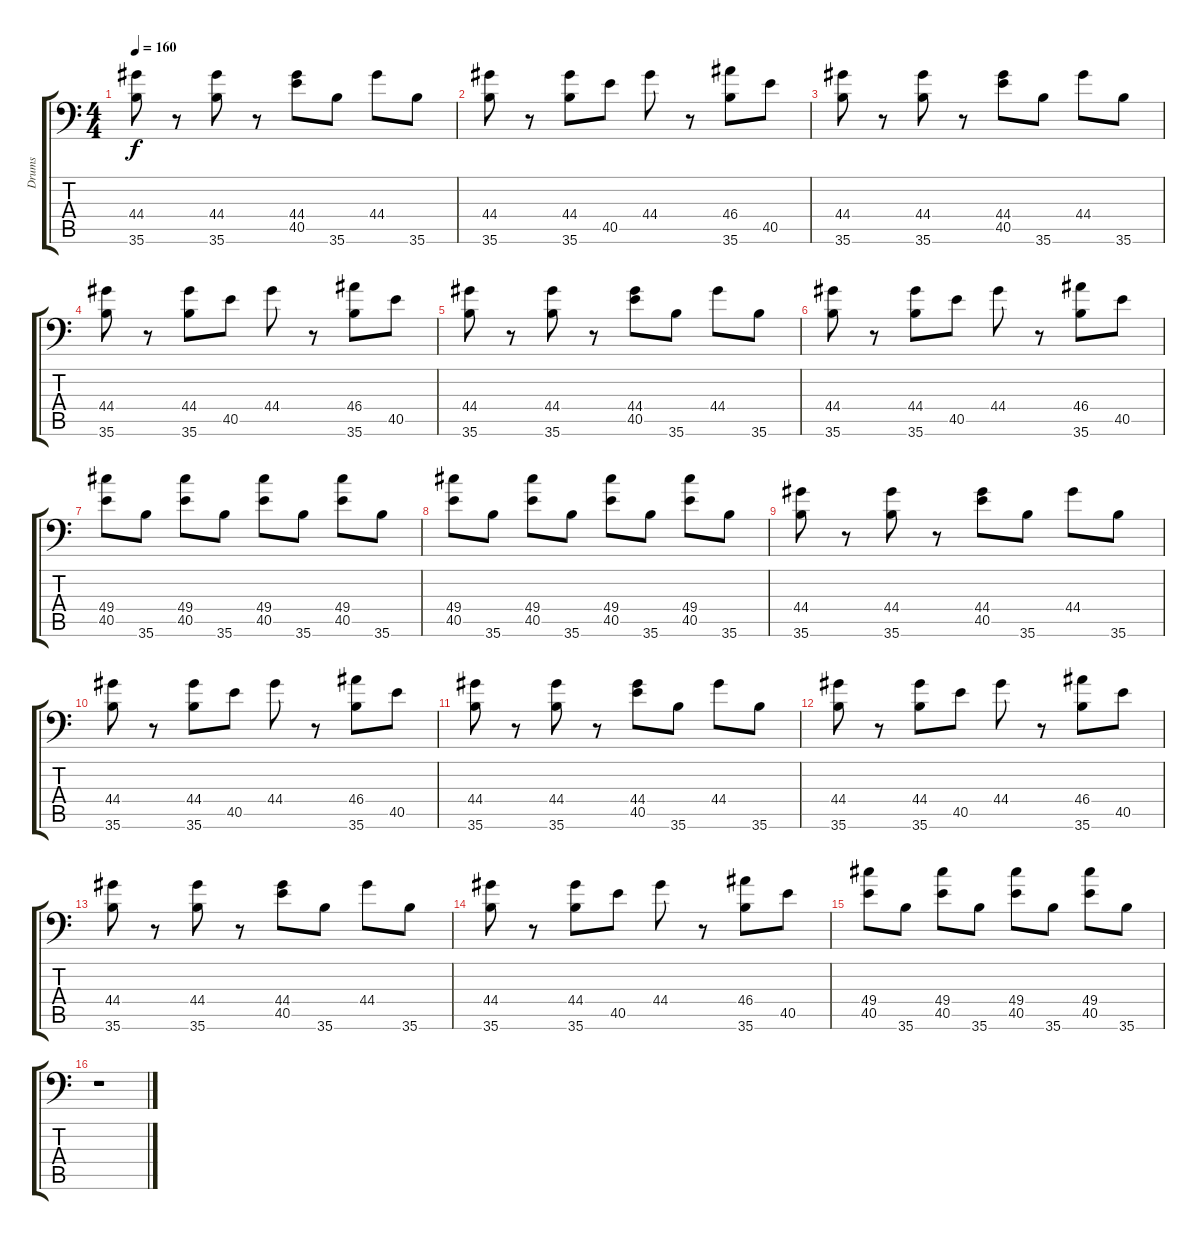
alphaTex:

\track ("Drums" "Drums") {instrument acousticgrandpiano}
\staff {score tabs}
\tuning (C-1 C-1 C-1 C-1 C-1 C-1) {hide}
\ts (4 4)
\tempo 160
\clef f4
\ks c
(44.4 35.6).8{dy f} r.8 (44.4 35.6).8 r.8 (44.4 40.5).8 35.6.8 44.4.8 35.6.8 |
(44.4 35.6).8 r.8 (44.4 35.6).8 40.5.8 44.4.8 r.8 (46.4 35.6).8 40.5.8 |
(44.4 35.6).8 r.8 (44.4 35.6).8 r.8 (44.4 40.5).8 35.6.8 44.4.8 35.6.8 |
(44.4 35.6).8 r.8 (44.4 35.6).8 40.5.8 44.4.8 r.8 (46.4 35.6).8 40.5.8 |
(44.4 35.6).8 r.8 (44.4 35.6).8 r.8 (44.4 40.5).8 35.6.8 44.4.8 35.6.8 |
(44.4 35.6).8 r.8 (44.4 35.6).8 40.5.8 44.4.8 r.8 (46.4 35.6).8 40.5.8 |
(49.4 40.5).8 35.6.8 (49.4 40.5).8 35.6.8 (49.4 40.5).8 35.6.8 (49.4 40.5).8 35.6.8 |
(49.4 40.5).8 35.6.8 (49.4 40.5).8 35.6.8 (49.4 40.5).8 35.6.8 (49.4 40.5).8 35.6.8 |
(44.4 35.6).8 r.8 (44.4 35.6).8 r.8 (44.4 40.5).8 35.6.8 44.4.8 35.6.8 |
(44.4 35.6).8 r.8 (44.4 35.6).8 40.5.8 44.4.8 r.8 (46.4 35.6).8 40.5.8 |
(44.4 35.6).8 r.8 (44.4 35.6).8 r.8 (44.4 40.5).8 35.6.8 44.4.8 35.6.8 |
(44.4 35.6).8 r.8 (44.4 35.6).8 40.5.8 44.4.8 r.8 (46.4 35.6).8 40.5.8 |
(44.4 35.6).8 r.8 (44.4 35.6).8 r.8 (44.4 40.5).8 35.6.8 44.4.8 35.6.8 |
(44.4 35.6).8 r.8 (44.4 35.6).8 40.5.8 44.4.8 r.8 (46.4 35.6).8 40.5.8 |
(49.4 40.5).8 35.6.8 (49.4 40.5).8 35.6.8 (49.4 40.5).8 35.6.8 (49.4 40.5).8 35.6.8 |
r.1
